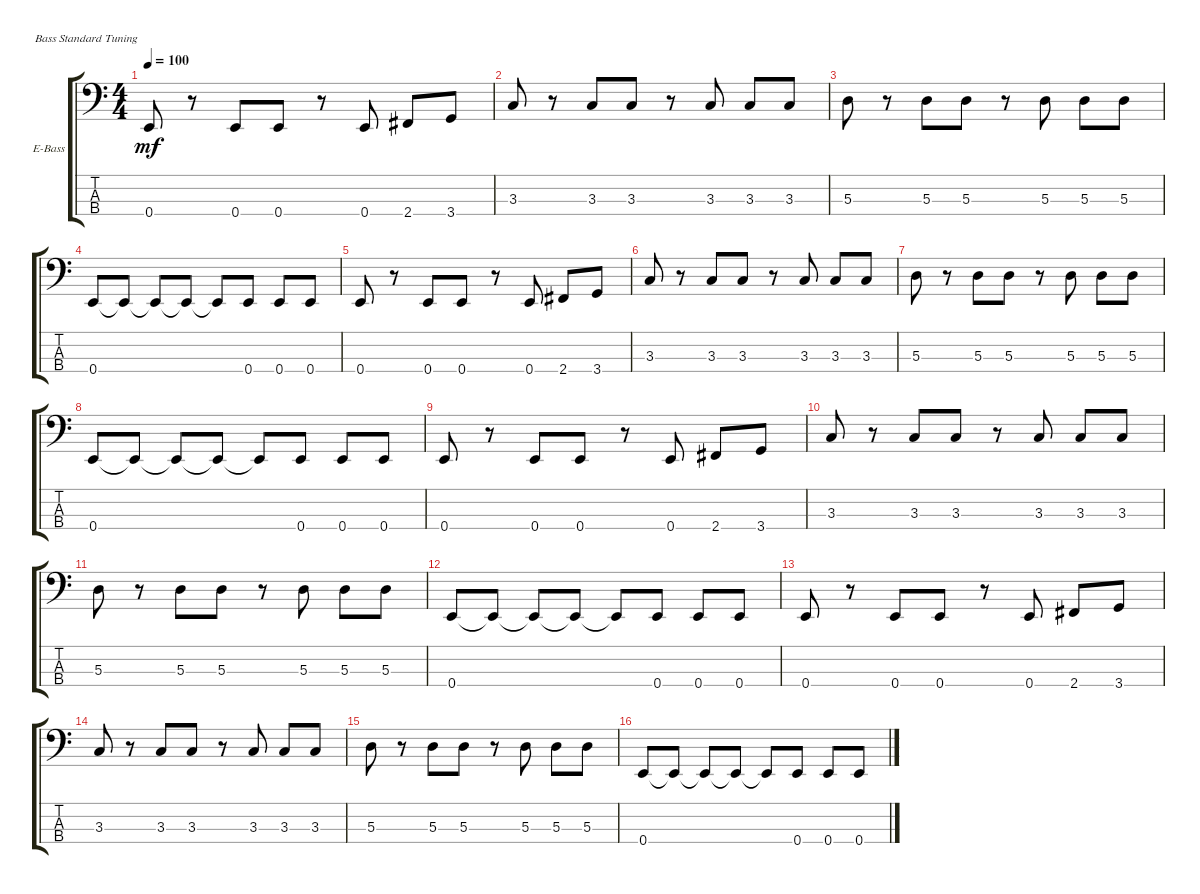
\defaultSystemsLayout 4
\bracketExtendMode groupsimilarinstruments
\firstSystemTrackNameOrientation horizontal
\otherSystemsTrackNameOrientation horizontal
\track ("Electric Bass" "E-Bass") {instrument electricbassfinger}
\staff {score tabs}
\tuning (G2 D2 A1 E1)
\ts (4 4)
\tempo 100
\clef f4
\ks c
0.4.8{dy mf} r.8 0.4.8 0.4.8 r.8 0.4.8 2.4.8 3.4.8 |
3.3.8 r.8 3.3.8 3.3.8 r.8 3.3.8 3.3.8 3.3.8 |
5.3.8 r.8 5.3.8 5.3.8 r.8 5.3.8 5.3.8 5.3.8 |
0.4.8 0.4{t}.8 0.4{t}.8 0.4{t}.8 0.4{t}.8 0.4.8 0.4.8 0.4.8 |
0.4.8 r.8 0.4.8 0.4.8 r.8 0.4.8 2.4.8 3.4.8 |
3.3.8 r.8 3.3.8 3.3.8 r.8 3.3.8 3.3.8 3.3.8 |
5.3.8 r.8 5.3.8 5.3.8 r.8 5.3.8 5.3.8 5.3.8 |
0.4.8 0.4{t}.8 0.4{t}.8 0.4{t}.8 0.4{t}.8 0.4.8 0.4.8 0.4.8 |
0.4.8 r.8 0.4.8 0.4.8 r.8 0.4.8 2.4.8 3.4.8 |
3.3.8 r.8 3.3.8 3.3.8 r.8 3.3.8 3.3.8 3.3.8 |
5.3.8 r.8 5.3.8 5.3.8 r.8 5.3.8 5.3.8 5.3.8 |
0.4.8 0.4{t}.8 0.4{t}.8 0.4{t}.8 0.4{t}.8 0.4.8 0.4.8 0.4.8 |
0.4.8 r.8 0.4.8 0.4.8 r.8 0.4.8 2.4.8 3.4.8 |
3.3.8 r.8 3.3.8 3.3.8 r.8 3.3.8 3.3.8 3.3.8 |
5.3.8 r.8 5.3.8 5.3.8 r.8 5.3.8 5.3.8 5.3.8 |
0.4.8 0.4{t}.8 0.4{t}.8 0.4{t}.8 0.4{t}.8 0.4.8 0.4.8 0.4.8
